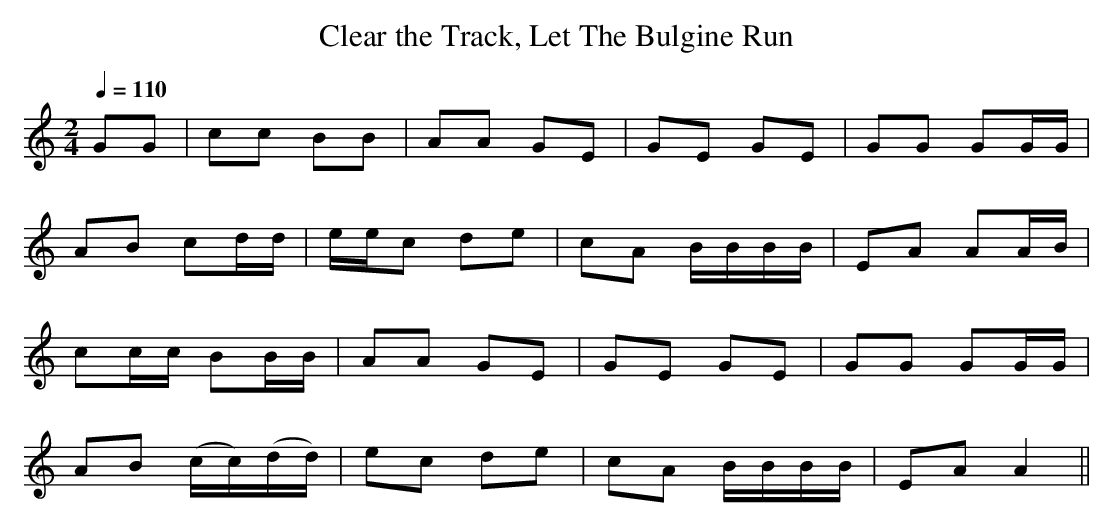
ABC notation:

X:1
T:Clear the Track, Let The Bulgine Run
M:2/4
L:1/16
Q:1/4=110
K:Am
G2G2|\
c2c2 B2B2|A2A2 G2E2|G2E2 G2E2|G2G2 G2GG|
A2B2 c2dd|eec2 d2e2|c2A2 BBBB|E2A2 A2AB|
c2cc B2BB|A2A2 G2E2|G2E2 G2E2|G2G2 G2GG|
A2B2 (cc)(dd)|e2c2 d2e2|c2A2 BBBB|E2A2 A4  ||
